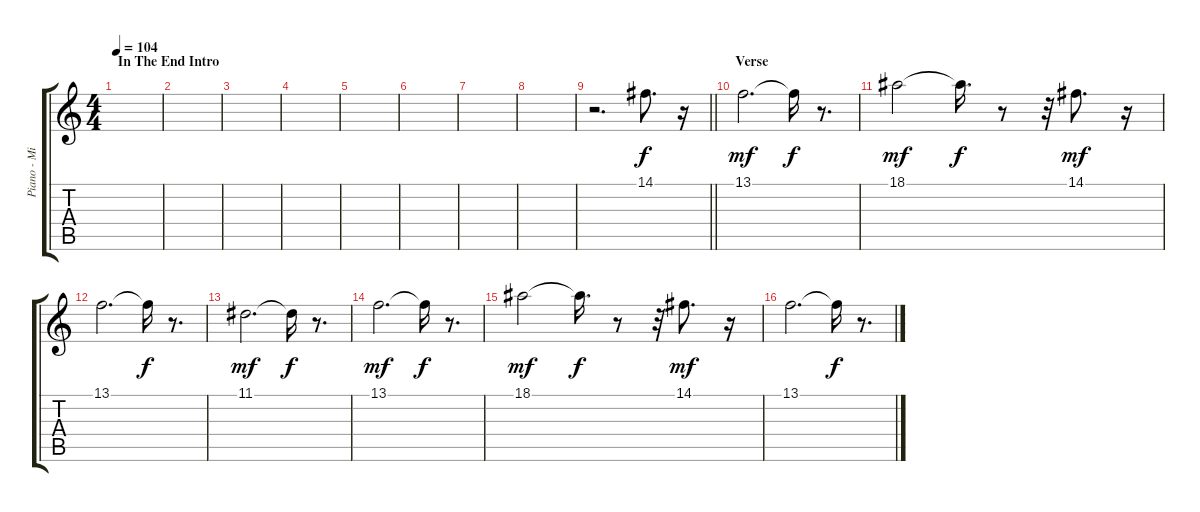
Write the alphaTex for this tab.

\track ("Piano - Mike Shinoda" "Piano - Mi") {instrument acousticgrandpiano}
\staff {score tabs}
\tuning (E4 B3 G3 D3 A2 E2) {hide}
\ts (4 4)
\section ("" "In The End Intro")
\tempo 104
\clef g2
\ks c
|
|
|
|
|
|
|
|
\barLineRight lightlight
r.2{d volume 13 instrument acousticgrandpiano} 14.1.8{d} r.16 |
\section ("" "Verse")
13.1.2{d dy mf} 13.1{t}.16{dy f} r.8{d} |
18.1.2{dy mf} 18.1{t}.16{d dy f} r.8 r.32 14.1.8{d dy mf} r.16 |
13.1.2{d} 13.1{t}.16{dy f} r.8{d} |
11.1.2{d dy mf} 11.1{t}.16{dy f} r.8{d} |
13.1.2{d dy mf} 13.1{t}.16{dy f} r.8{d} |
18.1.2{dy mf} 18.1{t}.16{d dy f} r.8 r.32 14.1.8{d dy mf} r.16 |
13.1.2{d} 13.1{t}.16{dy f} r.8{d}
